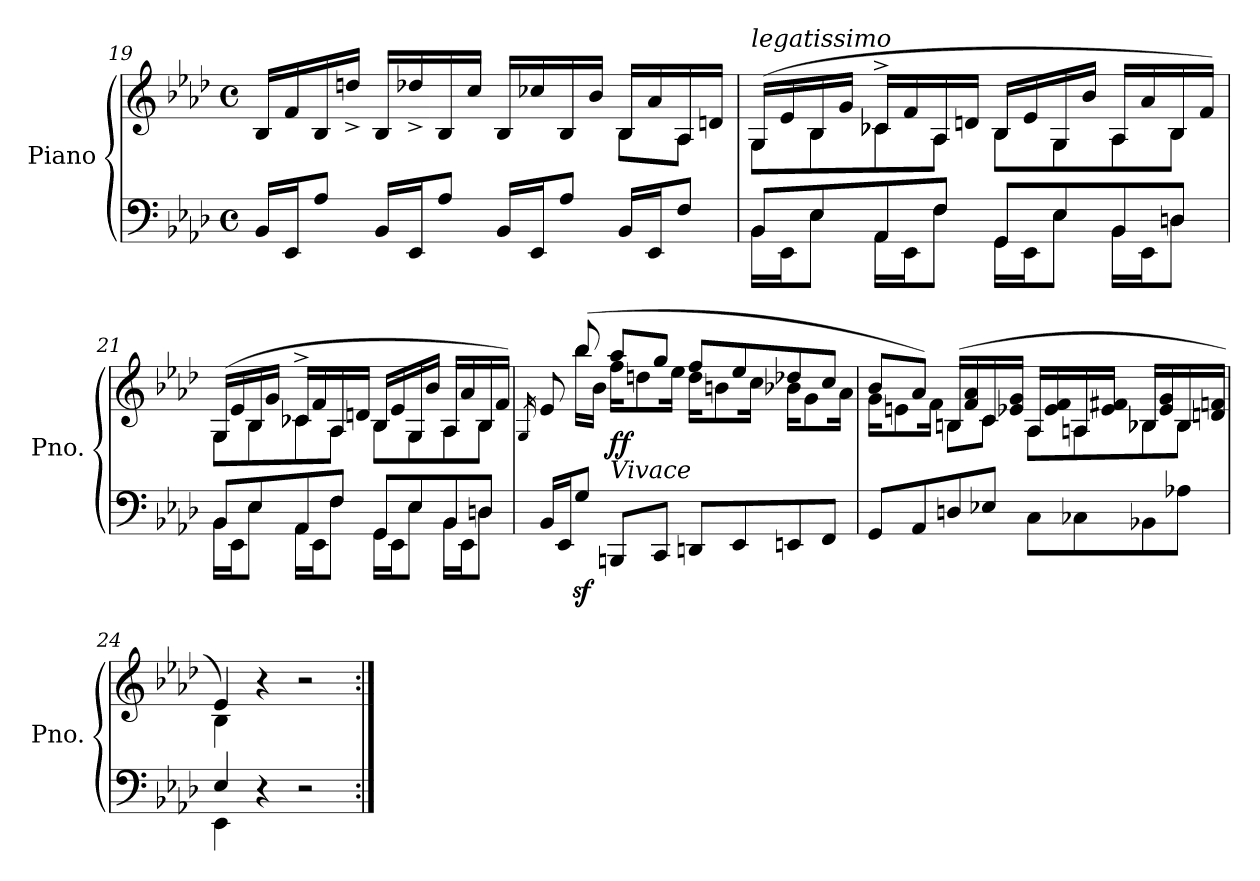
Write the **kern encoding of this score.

**kern	**kern	**dynam
*part1	*part1	*part1
*staff2	*staff1	*staff1/2
*I"Piano	*	*
*I'Pno.	*	*
*clefF4	*clefG2	*
*k[b-e-a-d-]	*k[b-e-a-d-]	*
*M4/4	*M4/4	*
*met(c)	*met(c)	*
=19	=19	=19
*	*^	*
16BB-/LL	16B-/LL	2ryy	.
16EE-/J	16f/	.	.
8A-/J	16B-/	.	.
.	16ddn^/JJ	.	.
16BB-/LL	16B-/LL	.	.
16EE-/J	16dd-X^/	.	.
8A-/J	16B-/	.	.
.	16cc/JJ	.	.
16BB-/LL	16B-/LL	4ryy	.
16EE-/J	16cc-X/	.	.
8A-/J	16B-/	.	.
.	16b-/JJ	.	.
16BB-/LL	16B-/LL	8B-\L	.
16EE-/J	16a-/	.	.
8F/J	16A-/	8A-\J	.
.	16dn/JJ	.	.
=20	=20	=20	=20
*^	*	*	*
!	!	!LO:TX:a:i:t=legatissimo	!	!
8BB-/L	16BB-\LL	(>16G/LL	8G\L	.
.	16EE-\J	16e-/	.	.
8E-/	8E-\J	16B-/	8B-\	.
.	.	16g/JJ	.	.
8AA-/	16AA-\LL	16c-X^/LL	8c-\	.
.	16EE-\J	16f/	.	.
8F/J	8F\J	16A-/	8A-\J	.
.	.	16dn/JJ	.	.
8GG/L	16GG\LL	16B-/LL	8B-\L	.
.	16EE-\J	16e-/	.	.
8E-/	8E-\J	16G/	8G\	.
.	.	16b-/JJ	.	.
8BB-/	16BB-\LL	16A-/LL	8A-\	.
.	16EE-\J	16a-/	.	.
8Dn/J	8D\J	16B-/	8B-\J	.
.	.	16f/JJ)	.	.
!!LO:PB:g=z	!!
=21	=21	=21	=21	=21
8BB-/L	16BB-\LL	(>16G/LL	8G\L	.
.	16EE-\J	16e-/	.	.
8E-/	8E-\J	16B-/	8B-\	.
.	.	16g/JJ	.	.
8AA-/	16AA-\LL	16c-X^/LL	8c-\	.
.	16EE-\J	16f/	.	.
8F/J	8F\J	16A-/	8A-\J	.
.	.	16dn/JJ	.	.
8GG/L	16GG\LL	16B-/LL	8B-\L	.
.	16EE-\J	16e-/	.	.
8E-/	8E-\J	16G/	8G\	.
.	.	16b-/JJ	.	.
8BB-/	16BB-\LL	16A-/LL	8A-\	.
.	16EE-\J	16a-/	.	.
8Dn/J	8D\J	16B-/	8B-\J	.
.	.	16f/JJ)	.	.
*v	*v	*	*	*
=22	=22	=22	=22
.	16qG/	.	.
16BB-/LL	8e-/	8ryy	.
16EE-/J	.	.	.
8Gz</J	(>8bb-/	16bb-\LL	.
.	.	16b-\JJ	.
!	!LO:TX:b:i:t=Vivace	!	!
!	!	!	!LO:DY:b
8BBBn/L	8aa-/L	16ff\KL	ff
.	.	8ddn\	.
8CC/J	8gg/J	.	.
.	.	16ee-\Jk	.
8DDn/L	8ff/L	16dd\KL	.
.	.	8bn\	.
8EE-/	8ee-/	.	.
.	.	16cc\Jk	.
8EEn/	8dd-X/	16b-X\KL	.
.	.	8g\	.
8FF/J	8cc/J	.	.
.	.	16a-\Jk	.
!!LO:LB:g=z	!!
=23	=23	=23	=23
8GG/L	8b-/L	16g\KL	.
.	.	8en\	.
8AA-/	8a-/J)	.	.
.	.	16f\Jk	.
8Dn/	(>16Bn/LL	8B\L	.
.	16f/ 16a-/	.	.
8E-X/J	16c/	8c\J	.
.	16e-X/ 16g/JJ	.	.
8C\L	16A-/LL	8A-\L	.
.	16e-/ 16f/	.	.
8C-X\	16An/	8A\	.
.	16e-/ 16f#X/JJ	.	.
8BB-X\	16B-X/LL	8B-\	.
.	16e-/ 16g/	.	.
8A-X\J	16B-/	8B-\J	.
.	16dn/ 16fn/JJ	.	.
=24	=24	=24	=24
*^	*	*	*
4E-/	4EE-\	4e-/)	4B-\	.
4r	4ryy	4r	4ryy	.
2r	2ryy	2r	2ryy	.
*v	*v	*	*	*
*	*v	*v	*
=:|!	=:|!	=:|!
*-	*-	*-
